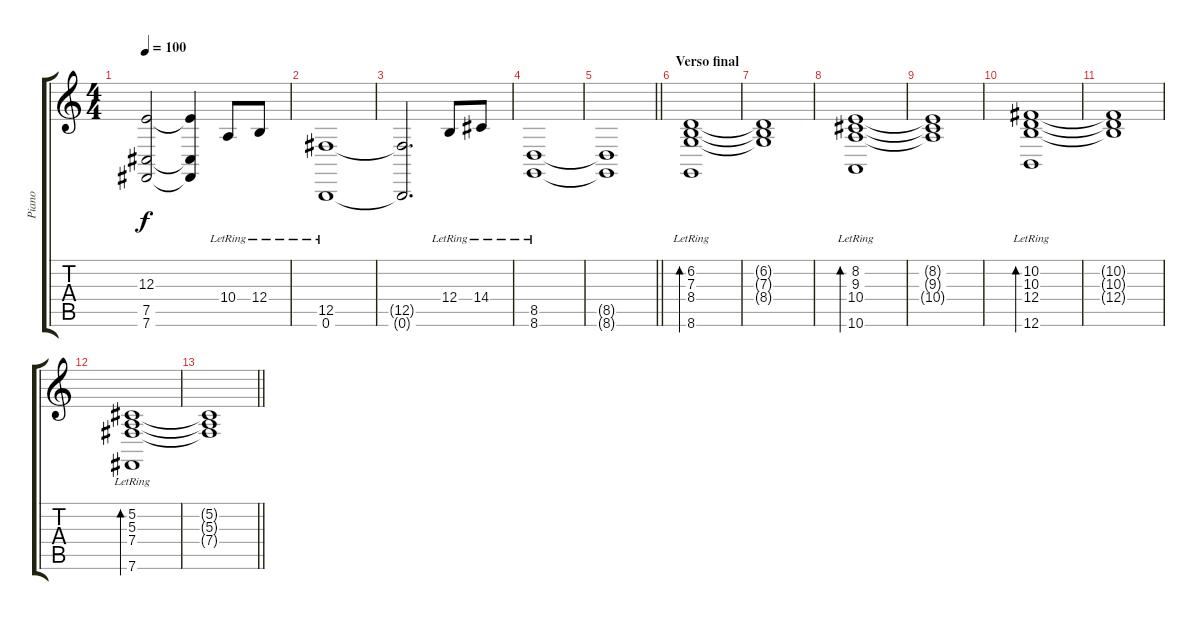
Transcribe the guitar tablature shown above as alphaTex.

\track ("Piano " "Piano ") {instrument acousticgrandpiano}
\staff {score tabs}
\tuning (Db4 Ab3 E3 B2 Gb2 B1) {hide}
\ts (4 4)
\tempo 100
\clef g2
\ks c
(12.3{t} 7.5{t} 7.6{t}).2{dy f} (12.3{t} 7.5{t} 7.6{t}).4 10.4{lr}.8 12.4{lr}.8 |
(12.5{lr} 0.6{lr}).1 |
(12.5{t} 0.6{t}).2{d} 12.4{lr}.8 14.4{lr}.8 |
(8.5{lr} 8.6{lr}).1 |
\barLineRight lightlight
(8.5{t} 8.6{t}).1 |
\section ("" "Verso final ")
(6.2{lr} 7.3{lr} 8.4{lr} 8.6{lr}).1{bd 240} |
(6.2{t} 7.3{t} 8.4{t}).1 |
(8.2{lr} 9.3{lr} 10.4{lr} 10.6{lr}).1{bd 240} |
(8.2{t} 9.3{t} 10.4{t}).1 |
(10.2{lr} 10.3{lr} 12.4{lr} 12.6{lr}).1{bd 240} |
(10.2{t} 10.3{t} 12.4{t}).1 |
(5.2{lr} 5.3{lr} 7.4{lr} 7.6{lr}).1{bd 240} |
\barLineRight lightlight
(5.2{t} 5.3{t} 7.4{t}).1
